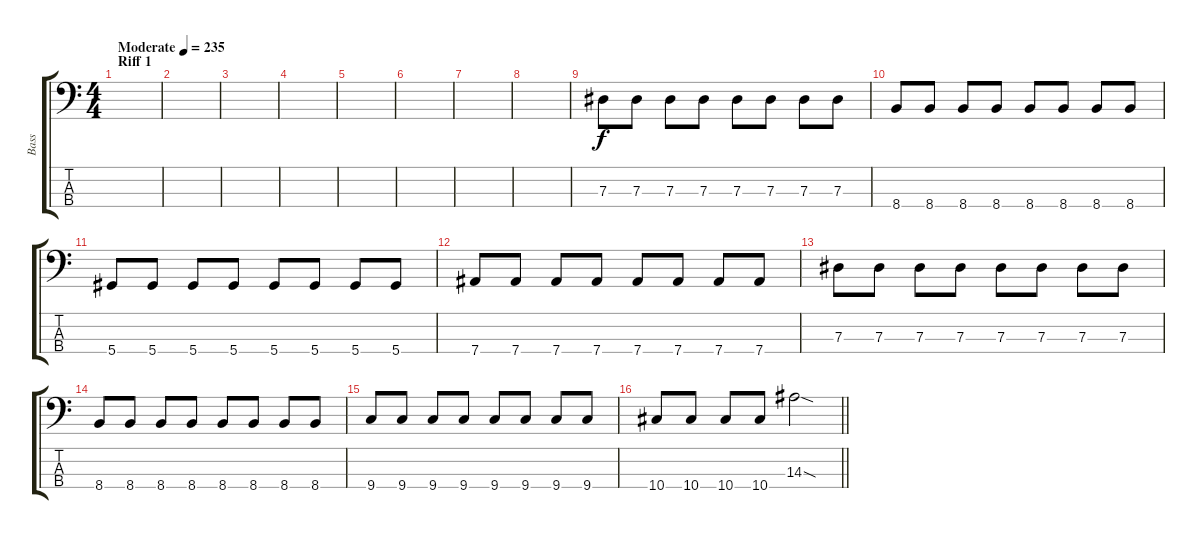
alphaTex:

\track ("Bass" "Bass") {instrument electricbassfinger}
\staff {score tabs}
\tuning (Gb2 Db2 Ab1 Eb1) {hide}
\ts (4 4)
\section ("" "Riff 1")
\tempo (235 "Moderate")
\clef f4
\ks aminor
|
|
|
|
|
|
|
|
7.3.8 7.3.8 7.3.8 7.3.8 7.3.8 7.3.8 7.3.8 7.3.8 |
8.4.8 8.4.8 8.4.8 8.4.8 8.4.8 8.4.8 8.4.8 8.4.8 |
5.4.8 5.4.8 5.4.8 5.4.8 5.4.8 5.4.8 5.4.8 5.4.8 |
7.4.8 7.4.8 7.4.8 7.4.8 7.4.8 7.4.8 7.4.8 7.4.8 |
7.3.8 7.3.8 7.3.8 7.3.8 7.3.8 7.3.8 7.3.8 7.3.8 |
8.4.8 8.4.8 8.4.8 8.4.8 8.4.8 8.4.8 8.4.8 8.4.8 |
9.4.8 9.4.8 9.4.8 9.4.8 9.4.8 9.4.8 9.4.8 9.4.8 |
\barLineRight lightlight
10.4.8 10.4.8 10.4.8 10.4.8 14.3{sod}.2
